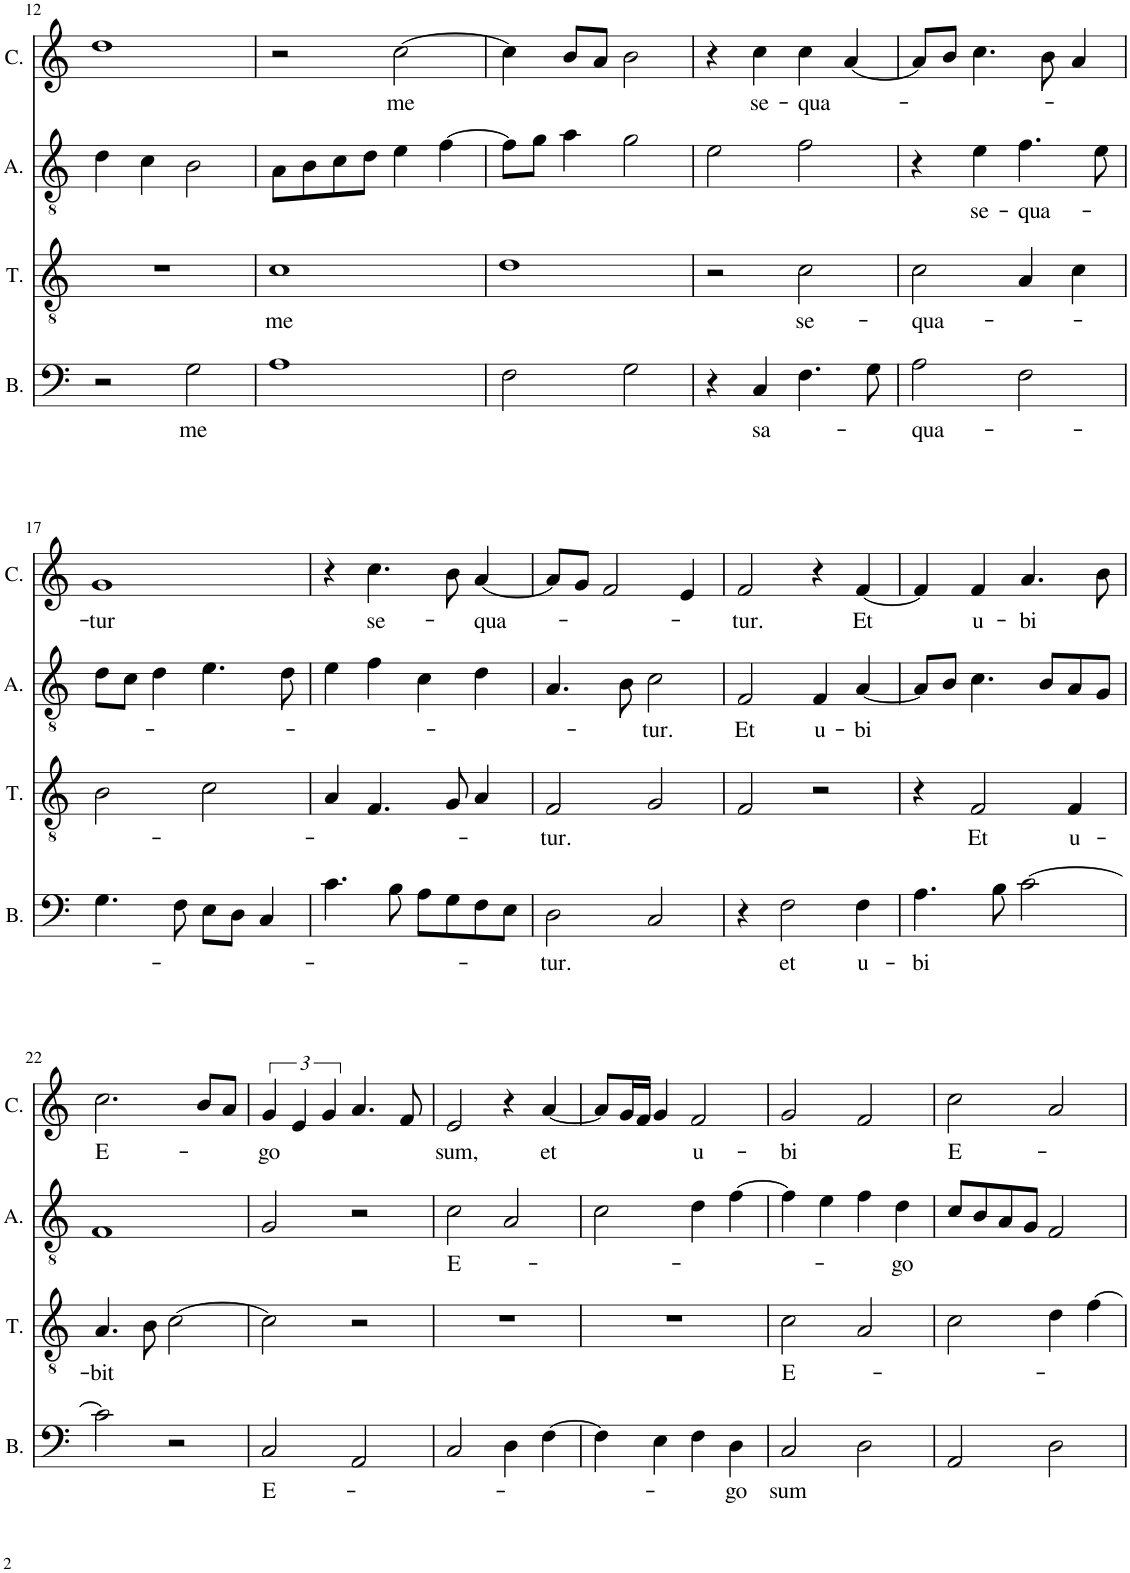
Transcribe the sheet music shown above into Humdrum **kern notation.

**kern	**text	**kern	**text	**kern	**text	**kern	**text
*part4	*part4	*part3	*part3	*part2	*part2	*part1	*part1
*staff4	*staff4	*staff3	*staff3	*staff2	*staff2	*staff1	*staff1
*I"Bassus	*	*I"Tenor	*	*I"Altus	*	*I"Cantus	*
*I'B.	*	*I'T.	*	*I'A.	*	*I'C.	*
!!LO:PB:g=z
*clefF4	*	*clefGv2	*	*clefGv2	*	*clefG2	*
*k[]	*	*k[]	*	*k[]	*	*k[]	*
*M2/2	*	*M2/2	*	*M2/2	*	*M2/2	*
*met(c|)	*	*met(c|)	*	*met(c|)	*	*met(c|)	*
=12	=12	=12	=12	=12	=12	=12	=12
2r	.	1r	.	4d\	.	1dd	.
.	.	.	.	4c\	.	.	.
!	!LO:LY:b	!	!	!	!	!	!
2G\	me	.	.	2B\	.	.	.
=13	=13	=13	=13	=13	=13	=13	=13
!	!	!	!LO:LY:b	!	!	!	!
1A	.	1c	me	8A\L	.	2r	.
.	.	.	.	8B\	.	.	.
.	.	.	.	8c\	.	.	.
.	.	.	.	8d\J	.	.	.
!	!	!	!	!	!	!	!LO:LY:b
.	.	.	.	4e\	.	[2cc\	me
.	.	.	.	[4f\	.	.	.
=14	=14	=14	=14	=14	=14	=14	=14
2F\	.	1d	.	8f\L]	.	4cc\]	.
.	.	.	.	8g\J	.	.	.
.	.	.	.	4a\	.	8b/L	.
.	.	.	.	.	.	8a/J	.
2G\	.	.	.	2g\	.	2b\	.
=15	=15	=15	=15	=15	=15	=15	=15
4r	.	2r	.	2e\	.	4r	.
!	!LO:LY:b	!	!	!	!	!	!LO:LY:b
4C/	sa-	.	.	.	.	4cc\	se-
!	!	!	!LO:LY:b	!	!	!	!LO:LY:b
4.F\	.	2c\	se-	2f\	.	4cc\	-qua-
.	.	.	.	.	.	[4a/	.
8G\	.	.	.	.	.	.	.
=16	=16	=16	=16	=16	=16	=16	=16
!	!LO:LY:b	!	!LO:LY:b	!	!	!	!
2A\	-qua-	2c\	-qua-	4r	.	8a/L]	.
.	.	.	.	.	.	8b/J	.
!	!	!	!	!	!LO:LY:b	!	!
.	.	.	.	4e\	se-	4.cc\	.
!	!	!	!	!	!LO:LY:b	!	!
2F\	.	4A/	.	4.f\	-qua-	.	.
.	.	.	.	.	.	8b\	.
.	.	4c\	.	.	.	4a/	.
.	.	.	.	8e\	.	.	.
!!LO:LB:g=z
=17	=17	=17	=17	=17	=17	=17	=17
!	!	!	!	!	!	!	!LO:LY:b
4.G\	.	2B\	.	8d\L	.	1g	-tur
.	.	.	.	8c\J	.	.	.
.	.	.	.	4d\	.	.	.
8F\	.	.	.	.	.	.	.
8E\L	.	2c\	.	4.e\	.	.	.
8D\J	.	.	.	.	.	.	.
4C/	.	.	.	.	.	.	.
.	.	.	.	8d\	.	.	.
=18	=18	=18	=18	=18	=18	=18	=18
4.c\	.	4A/	.	4e\	.	4r	.
!	!	!	!	!	!	!	!LO:LY:b
.	.	4.F/	.	4f\	.	4.cc\	se-
8B\	.	.	.	.	.	.	.
8A\L	.	.	.	4c\	.	.	.
8G\	.	8G/	.	.	.	8b\	.
!	!	!	!	!	!	!	!LO:LY:b
8F\	.	4A/	.	4d\	.	[4a/	-qua-
8E\J	.	.	.	.	.	.	.
=19	=19	=19	=19	=19	=19	=19	=19
!	!LO:LY:b	!	!LO:LY:b	!	!	!	!
2D\	-tur.	2F/	-tur.	4.A/	.	8a/L]	.
.	.	.	.	.	.	8g/J	.
.	.	.	.	.	.	2f/	.
.	.	.	.	8B\	.	.	.
!	!	!	!	!	!LO:LY:b	!	!
2C/	.	2G/	.	2c\	-tur.	.	.
.	.	.	.	.	.	4e/	.
=20	=20	=20	=20	=20	=20	=20	=20
!	!	!	!	!	!LO:LY:b	!	!LO:LY:b
4r	.	2F/	.	2F/	Et	2f/	-tur.
!	!LO:LY:b	!	!	!	!	!	!
2F\	et	.	.	.	.	.	.
!	!	!	!	!	!LO:LY:b	!	!
.	.	2r	.	4F/	u-	4r	.
!	!LO:LY:b	!	!	!	!LO:LY:b	!	!LO:LY:b
4F\	u-	.	.	[4A/	-bi	[4f/	Et
=21	=21	=21	=21	=21	=21	=21	=21
!	!LO:LY:b	!	!	!	!	!	!
4.A\	-bi	4r	.	8A/L]	.	4f/]	.
.	.	.	.	8B/J	.	.	.
!	!	!	!LO:LY:b	!	!	!	!LO:LY:b
.	.	2F/	Et	4.c\	.	4f/	u-
8B\	.	.	.	.	.	.	.
!	!	!	!	!	!	!	!LO:LY:b
[2c\	.	.	.	.	.	4.a/	-bi
.	.	.	.	8B/L	.	.	.
!	!	!	!LO:LY:b	!	!	!	!
.	.	4F/	u-	8A/	.	.	.
.	.	.	.	8G/J	.	8b\	.
!!LO:LB:g=z
=22	=22	=22	=22	=22	=22	=22	=22
!	!	!	!LO:LY:b	!	!	!	!LO:LY:b
2c\]	.	4.A/	-bit	1F	.	2.cc\	E-
.	.	8B\	.	.	.	.	.
2r	.	[2c\	.	.	.	.	.
.	.	.	.	.	.	8b/L	.
.	.	.	.	.	.	8a/J	.
=23	=23	=23	=23	=23	=23	=23	=23
!	!LO:LY:b	!	!	!	!	!	!LO:LY:b
2C/	E-	2c\]	.	2G/	.	6g/	-go
.	.	.	.	.	.	6e/	.
.	.	.	.	.	.	6g/	.
2AA/	.	2r	.	2r	.	4.a/	.
.	.	.	.	.	.	8f/	.
=24	=24	=24	=24	=24	=24	=24	=24
!	!	!	!	!	!LO:LY:b	!	!LO:LY:b
2C/	.	1r	.	2c\	E-	2e/	sum,
4D\	.	.	.	2A/	.	4r	.
!	!	!	!	!	!	!	!LO:LY:b
[4F\	.	.	.	.	.	[4a/	et
=25	=25	=25	=25	=25	=25	=25	=25
4F\]	.	1r	.	2c\	.	8a/L]	.
.	.	.	.	.	.	16g/L	.
.	.	.	.	.	.	16f/JJ	.
4E\	.	.	.	.	.	4g/	.
!	!	!	!	!	!	!	!LO:LY:b
4F\	.	.	.	4d\	.	2f/	u-
!	!LO:LY:b	!	!	!	!	!	!
4D\	-go	.	.	[4f\	.	.	.
=26	=26	=26	=26	=26	=26	=26	=26
!	!LO:LY:b	!	!LO:LY:b	!	!	!	!LO:LY:b
2C/	sum	2c\	E-	4f\]	.	2g/	-bi
.	.	.	.	4e\	.	.	.
2D\	.	2A/	.	4f\	.	2f/	.
!	!	!	!	!	!LO:LY:b	!	!
.	.	.	.	4d\	-go	.	.
=27	=27	=27	=27	=27	=27	=27	=27
!	!	!	!	!	!	!	!LO:LY:b
2AA/	.	2c\	.	8c/L	.	2cc\	E-
.	.	.	.	8B/	.	.	.
.	.	.	.	8A/	.	.	.
.	.	.	.	8G/J	.	.	.
2D\	.	4d\	.	2F/	.	2a/	.
.	.	[4f\	.	.	.	.	.
=	=	=	=	=	=	=	=
*-	*-	*-	*-	*-	*-	*-	*-
